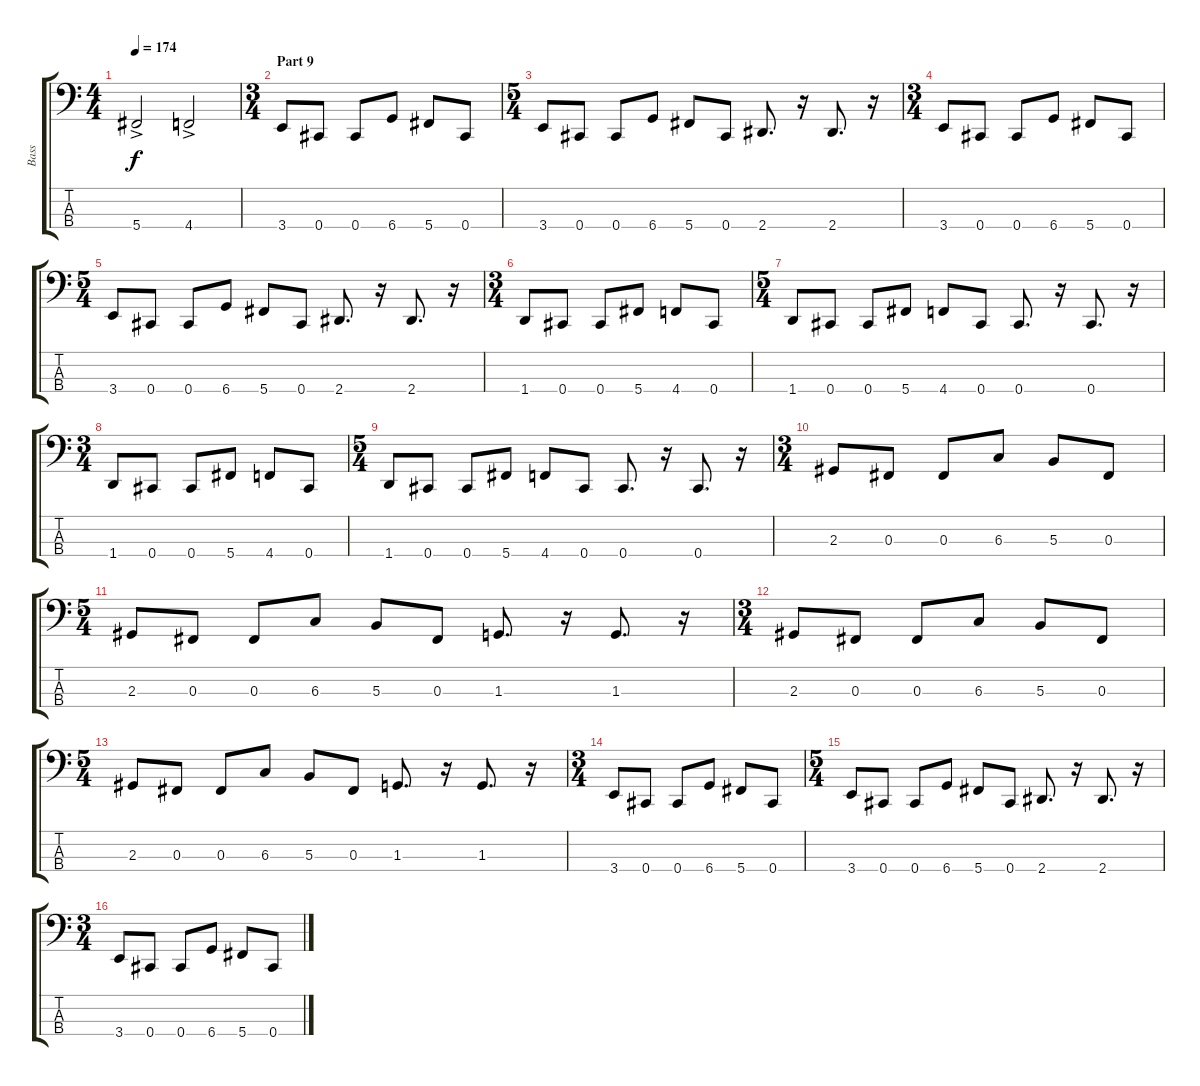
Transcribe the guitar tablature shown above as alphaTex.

\track ("Bass" "Bass") {instrument electricbasspick}
\staff {score tabs}
\tuning (E2 B1 Gb1 Db1) {hide}
\ts (4 4)
\tempo 174
\clef f4
\ks c
5.4{ac}.2{dy f} 4.4{ac}.2 |
\ts (3 4)
\section ("" "Part 9")
3.4.8 0.4.8 0.4.8 6.4.8 5.4.8 0.4.8 |
\ts (5 4)
3.4.8 0.4.8 0.4.8 6.4.8 5.4.8 0.4.8 2.4.8{d} r.16 2.4.8{d} r.16 |
\ts (3 4)
3.4.8 0.4.8 0.4.8 6.4.8 5.4.8 0.4.8 |
\ts (5 4)
3.4.8 0.4.8 0.4.8 6.4.8 5.4.8 0.4.8 2.4.8{d} r.16 2.4.8{d} r.16 |
\ts (3 4)
1.4.8 0.4.8 0.4.8 5.4.8 4.4.8 0.4.8 |
\ts (5 4)
1.4.8 0.4.8 0.4.8 5.4.8 4.4.8 0.4.8 0.4.8{d} r.16 0.4.8{d} r.16 |
\ts (3 4)
1.4.8 0.4.8 0.4.8 5.4.8 4.4.8 0.4.8 |
\ts (5 4)
1.4.8 0.4.8 0.4.8 5.4.8 4.4.8 0.4.8 0.4.8{d} r.16 0.4.8{d} r.16 |
\ts (3 4)
2.3.8 0.3.8 0.3.8 6.3.8 5.3.8 0.3.8 |
\ts (5 4)
2.3.8 0.3.8 0.3.8 6.3.8 5.3.8 0.3.8 1.3.8{d} r.16 1.3.8{d} r.16 |
\ts (3 4)
2.3.8 0.3.8 0.3.8 6.3.8 5.3.8 0.3.8 |
\ts (5 4)
2.3.8 0.3.8 0.3.8 6.3.8 5.3.8 0.3.8 1.3.8{d} r.16 1.3.8{d} r.16 |
\ts (3 4)
3.4.8 0.4.8 0.4.8 6.4.8 5.4.8 0.4.8 |
\ts (5 4)
3.4.8 0.4.8 0.4.8 6.4.8 5.4.8 0.4.8 2.4.8{d} r.16 2.4.8{d} r.16 |
\ts (3 4)
3.4.8 0.4.8 0.4.8 6.4.8 5.4.8 0.4.8
